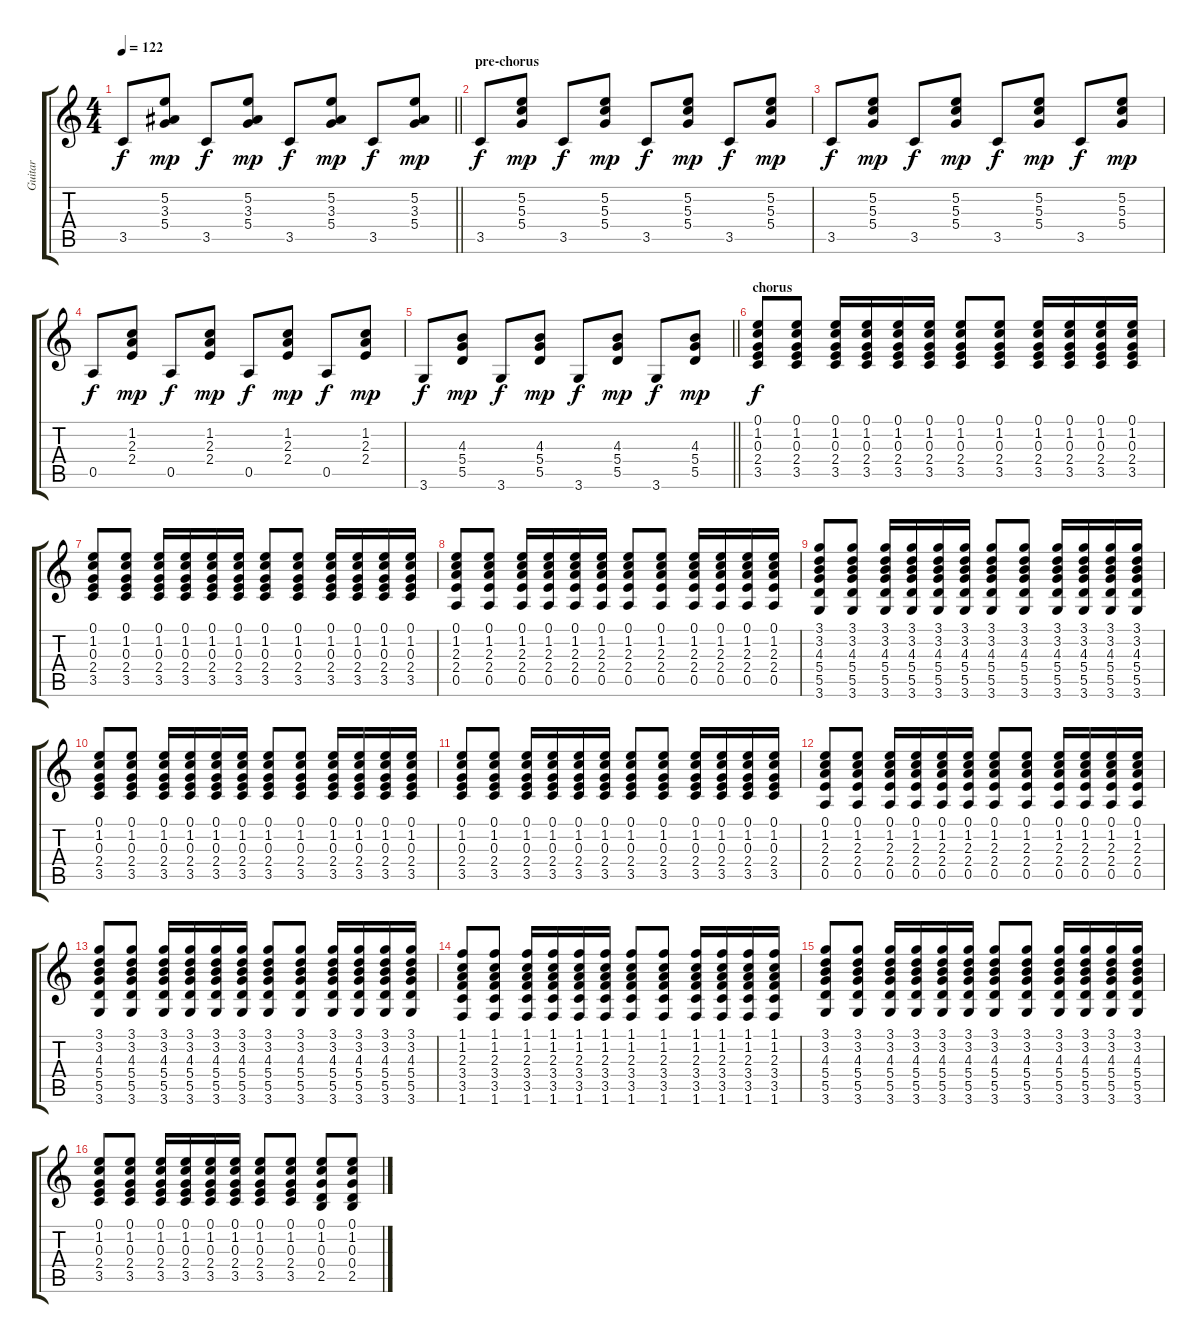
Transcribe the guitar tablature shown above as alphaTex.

\track ("Guitar" "Guitar") {instrument acousticguitarsteel}
\staff {score tabs}
\tuning (E4 B3 G3 D3 A2 E2) {hide}
\ts (4 4)
\tempo 122
\clef g2
\barLineRight lightlight
\ks c
3.5.8{dy f} (5.2 3.3 5.4).8{dy mp} 3.5.8{dy f} (5.2 3.3 5.4).8{dy mp} 3.5.8{dy f} (5.2 3.3 5.4).8{dy mp} 3.5.8{dy f} (5.2 3.3 5.4).8{dy mp} |
\section ("" "pre-chorus")
3.5.8{dy f} (5.2 5.3 5.4).8{dy mp} 3.5.8{dy f} (5.2 5.3 5.4).8{dy mp} 3.5.8{dy f} (5.2 5.3 5.4).8{dy mp} 3.5.8{dy f} (5.2 5.3 5.4).8{dy mp} |
3.5.8{dy f} (5.2 5.3 5.4).8{dy mp} 3.5.8{dy f} (5.2 5.3 5.4).8{dy mp} 3.5.8{dy f} (5.2 5.3 5.4).8{dy mp} 3.5.8{dy f} (5.2 5.3 5.4).8{dy mp} |
0.5.8{dy f} (1.2 2.3 2.4).8{dy mp} 0.5.8{dy f} (1.2 2.3 2.4).8{dy mp} 0.5.8{dy f} (1.2 2.3 2.4).8{dy mp} 0.5.8{dy f} (1.2 2.3 2.4).8{dy mp} |
\barLineRight lightlight
3.6.8{dy f} (4.3 5.4 5.5).8{dy mp} 3.6.8{dy f} (4.3 5.4 5.5).8{dy mp} 3.6.8{dy f} (4.3 5.4 5.5).8{dy mp} 3.6.8{dy f} (4.3 5.4 5.5).8{dy mp} |
\section ("" "chorus")
(0.1 1.2 0.3 2.4 3.5).8{dy f volume 9 instrument acousticguitarsteel} (0.1 1.2 0.3 2.4 3.5).8 (0.1 1.2 0.3 2.4 3.5).16 (0.1 1.2 0.3 2.4 3.5).16 (0.1 1.2 0.3 2.4 3.5).16 (0.1 1.2 0.3 2.4 3.5).16 (0.1 1.2 0.3 2.4 3.5).8 (0.1 1.2 0.3 2.4 3.5).8 (0.1 1.2 0.3 2.4 3.5).16 (0.1 1.2 0.3 2.4 3.5).16 (0.1 1.2 0.3 2.4 3.5).16 (0.1 1.2 0.3 2.4 3.5).16 |
(0.1 1.2 0.3 2.4 3.5).8 (0.1 1.2 0.3 2.4 3.5).8 (0.1 1.2 0.3 2.4 3.5).16 (0.1 1.2 0.3 2.4 3.5).16 (0.1 1.2 0.3 2.4 3.5).16 (0.1 1.2 0.3 2.4 3.5).16 (0.1 1.2 0.3 2.4 3.5).8 (0.1 1.2 0.3 2.4 3.5).8 (0.1 1.2 0.3 2.4 3.5).16 (0.1 1.2 0.3 2.4 3.5).16 (0.1 1.2 0.3 2.4 3.5).16 (0.1 1.2 0.3 2.4 3.5).16 |
(0.1 1.2 2.3 2.4 0.5).8 (0.1 1.2 2.3 2.4 0.5).8 (0.1 1.2 2.3 2.4 0.5).16 (0.1 1.2 2.3 2.4 0.5).16 (0.1 1.2 2.3 2.4 0.5).16 (0.1 1.2 2.3 2.4 0.5).16 (0.1 1.2 2.3 2.4 0.5).8 (0.1 1.2 2.3 2.4 0.5).8 (0.1 1.2 2.3 2.4 0.5).16 (0.1 1.2 2.3 2.4 0.5).16 (0.1 1.2 2.3 2.4 0.5).16 (0.1 1.2 2.3 2.4 0.5).16 |
(3.1 3.2 4.3 5.4 5.5 3.6).8 (3.1 3.2 4.3 5.4 5.5 3.6).8 (3.1 3.2 4.3 5.4 5.5 3.6).16 (3.1 3.2 4.3 5.4 5.5 3.6).16 (3.1 3.2 4.3 5.4 5.5 3.6).16 (3.1 3.2 4.3 5.4 5.5 3.6).16 (3.1 3.2 4.3 5.4 5.5 3.6).8 (3.1 3.2 4.3 5.4 5.5 3.6).8 (3.1 3.2 4.3 5.4 5.5 3.6).16 (3.1 3.2 4.3 5.4 5.5 3.6).16 (3.1 3.2 4.3 5.4 5.5 3.6).16 (3.1 3.2 4.3 5.4 5.5 3.6).16 |
(0.1 1.2 0.3 2.4 3.5).8 (0.1 1.2 0.3 2.4 3.5).8 (0.1 1.2 0.3 2.4 3.5).16 (0.1 1.2 0.3 2.4 3.5).16 (0.1 1.2 0.3 2.4 3.5).16 (0.1 1.2 0.3 2.4 3.5).16 (0.1 1.2 0.3 2.4 3.5).8 (0.1 1.2 0.3 2.4 3.5).8 (0.1 1.2 0.3 2.4 3.5).16 (0.1 1.2 0.3 2.4 3.5).16 (0.1 1.2 0.3 2.4 3.5).16 (0.1 1.2 0.3 2.4 3.5).16 |
(0.1 1.2 0.3 2.4 3.5).8 (0.1 1.2 0.3 2.4 3.5).8 (0.1 1.2 0.3 2.4 3.5).16 (0.1 1.2 0.3 2.4 3.5).16 (0.1 1.2 0.3 2.4 3.5).16 (0.1 1.2 0.3 2.4 3.5).16 (0.1 1.2 0.3 2.4 3.5).8 (0.1 1.2 0.3 2.4 3.5).8 (0.1 1.2 0.3 2.4 3.5).16 (0.1 1.2 0.3 2.4 3.5).16 (0.1 1.2 0.3 2.4 3.5).16 (0.1 1.2 0.3 2.4 3.5).16 |
(0.1 1.2 2.3 2.4 0.5).8 (0.1 1.2 2.3 2.4 0.5).8 (0.1 1.2 2.3 2.4 0.5).16 (0.1 1.2 2.3 2.4 0.5).16 (0.1 1.2 2.3 2.4 0.5).16 (0.1 1.2 2.3 2.4 0.5).16 (0.1 1.2 2.3 2.4 0.5).8 (0.1 1.2 2.3 2.4 0.5).8 (0.1 1.2 2.3 2.4 0.5).16 (0.1 1.2 2.3 2.4 0.5).16 (0.1 1.2 2.3 2.4 0.5).16 (0.1 1.2 2.3 2.4 0.5).16 |
(3.1 3.2 4.3 5.4 5.5 3.6).8 (3.1 3.2 4.3 5.4 5.5 3.6).8 (3.1 3.2 4.3 5.4 5.5 3.6).16 (3.1 3.2 4.3 5.4 5.5 3.6).16 (3.1 3.2 4.3 5.4 5.5 3.6).16 (3.1 3.2 4.3 5.4 5.5 3.6).16 (3.1 3.2 4.3 5.4 5.5 3.6).8 (3.1 3.2 4.3 5.4 5.5 3.6).8 (3.1 3.2 4.3 5.4 5.5 3.6).16 (3.1 3.2 4.3 5.4 5.5 3.6).16 (3.1 3.2 4.3 5.4 5.5 3.6).16 (3.1 3.2 4.3 5.4 5.5 3.6).16 |
(1.1 1.2 2.3 3.4 3.5 1.6).8 (1.1 1.2 2.3 3.4 3.5 1.6).8 (1.1 1.2 2.3 3.4 3.5 1.6).16 (1.1 1.2 2.3 3.4 3.5 1.6).16 (1.1 1.2 2.3 3.4 3.5 1.6).16 (1.1 1.2 2.3 3.4 3.5 1.6).16 (1.1 1.2 2.3 3.4 3.5 1.6).8 (1.1 1.2 2.3 3.4 3.5 1.6).8 (1.1 1.2 2.3 3.4 3.5 1.6).16 (1.1 1.2 2.3 3.4 3.5 1.6).16 (1.1 1.2 2.3 3.4 3.5 1.6).16 (1.1 1.2 2.3 3.4 3.5 1.6).16 |
(3.1 3.2 4.3 5.4 5.5 3.6).8 (3.1 3.2 4.3 5.4 5.5 3.6).8 (3.1 3.2 4.3 5.4 5.5 3.6).16 (3.1 3.2 4.3 5.4 5.5 3.6).16 (3.1 3.2 4.3 5.4 5.5 3.6).16 (3.1 3.2 4.3 5.4 5.5 3.6).16 (3.1 3.2 4.3 5.4 5.5 3.6).8 (3.1 3.2 4.3 5.4 5.5 3.6).8 (3.1 3.2 4.3 5.4 5.5 3.6).16 (3.1 3.2 4.3 5.4 5.5 3.6).16 (3.1 3.2 4.3 5.4 5.5 3.6).16 (3.1 3.2 4.3 5.4 5.5 3.6).16 |
(0.1 1.2 0.3 2.4 3.5).8 (0.1 1.2 0.3 2.4 3.5).8 (0.1 1.2 0.3 2.4 3.5).16 (0.1 1.2 0.3 2.4 3.5).16 (0.1 1.2 0.3 2.4 3.5).16 (0.1 1.2 0.3 2.4 3.5).16 (0.1 1.2 0.3 2.4 3.5).8 (0.1 1.2 0.3 2.4 3.5).8 (0.1 1.2 0.3 0.4 2.5).8 (0.1 1.2 0.3 0.4 2.5).8
